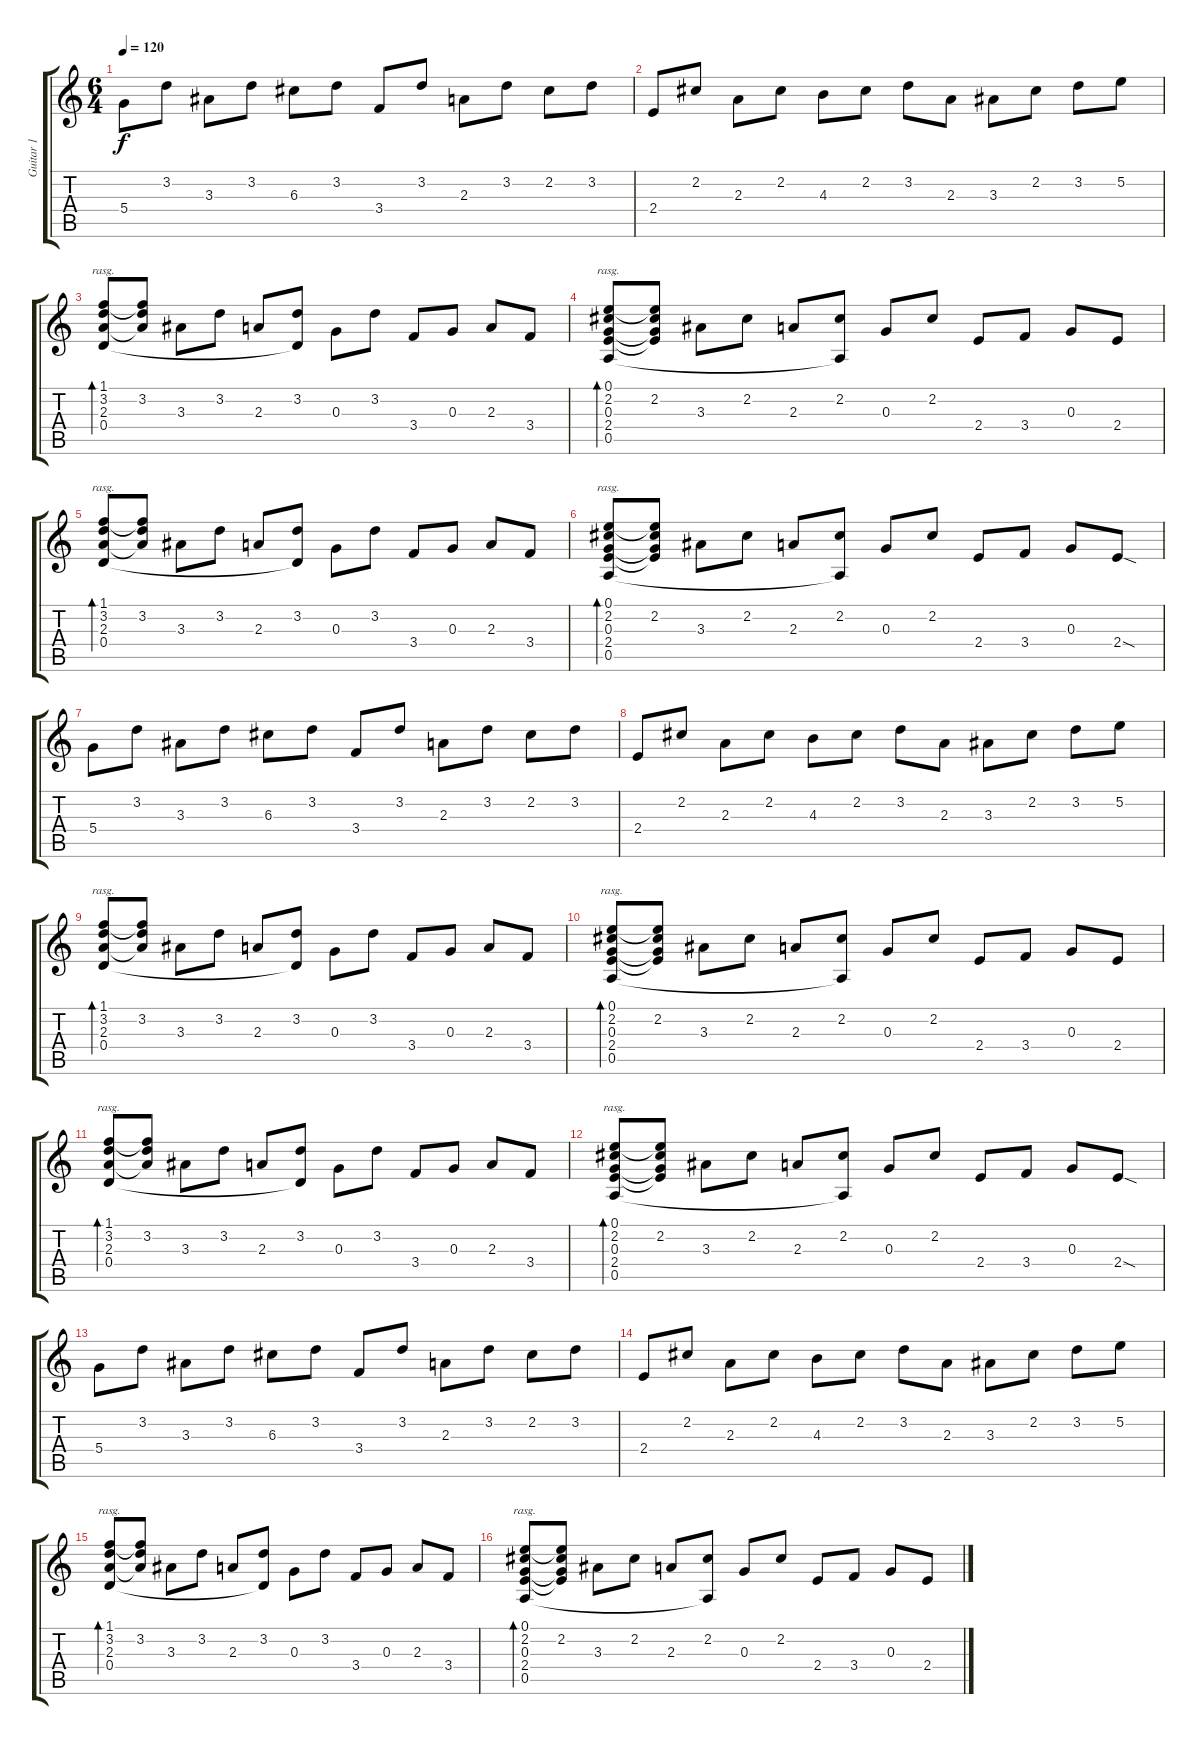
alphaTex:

\track ("Guitar 1" "Guitar 1") {instrument acousticguitarnylon}
\staff {score tabs}
\tuning (E4 B3 G3 D3 A2 E2) {hide}
\ts (6 4)
\tempo 120
\clef g2
\ks c
5.4.8{dy f} 3.2.8 3.3.8 3.2.8 6.3.8 3.2.8 3.4.8 3.2.8 2.3.8 3.2.8 2.2.8 3.2.8 |
2.4.8 2.2.8 2.3.8 2.2.8 4.3.8 2.2.8 3.2.8 2.3.8 3.3.8 2.2.8 3.2.8 5.2.8 |
(1.1 3.2 2.3 0.4).8{bd 480 rasg ii} (1.1{t} 3.2 2.3{t}).8 3.3.8 3.2.8 2.3.8 (3.2 0.4{t}).8 0.3.8 3.2.8 3.4.8 0.3.8 2.3.8 3.4.8 |
(0.1 2.2 0.3 2.4 0.5).8{bd 480 rasg ii} (0.1{t} 2.2 0.3{t} 2.4{t}).8 3.3.8 2.2.8 2.3.8 (2.2 0.5{t}).8 0.3.8 2.2.8 2.4.8 3.4.8 0.3.8 2.4.8 |
(1.1 3.2 2.3 0.4).8{bd 480 rasg ii} (1.1{t} 3.2 2.3{t}).8 3.3.8 3.2.8 2.3.8 (3.2 0.4{t}).8 0.3.8 3.2.8 3.4.8 0.3.8 2.3.8 3.4.8 |
(0.1 2.2 0.3 2.4 0.5).8{bd 480 rasg ii} (0.1{t} 2.2 0.3{t} 2.4{t}).8 3.3.8 2.2.8 2.3.8 (2.2 0.5{t}).8 0.3.8 2.2.8 2.4.8 3.4.8 0.3.8 2.4{sod}.8 |
5.4.8 3.2.8 3.3.8 3.2.8 6.3.8 3.2.8 3.4.8 3.2.8 2.3.8 3.2.8 2.2.8 3.2.8 |
2.4.8 2.2.8 2.3.8 2.2.8 4.3.8 2.2.8 3.2.8 2.3.8 3.3.8 2.2.8 3.2.8 5.2.8 |
(1.1 3.2 2.3 0.4).8{bd 480 rasg ii} (1.1{t} 3.2 2.3{t}).8 3.3.8 3.2.8 2.3.8 (3.2 0.4{t}).8 0.3.8 3.2.8 3.4.8 0.3.8 2.3.8 3.4.8 |
(0.1 2.2 0.3 2.4 0.5).8{bd 480 rasg ii} (0.1{t} 2.2 0.3{t} 2.4{t}).8 3.3.8 2.2.8 2.3.8 (2.2 0.5{t}).8 0.3.8 2.2.8 2.4.8 3.4.8 0.3.8 2.4.8 |
(1.1 3.2 2.3 0.4).8{bd 480 rasg ii} (1.1{t} 3.2 2.3{t}).8 3.3.8 3.2.8 2.3.8 (3.2 0.4{t}).8 0.3.8 3.2.8 3.4.8 0.3.8 2.3.8 3.4.8 |
(0.1 2.2 0.3 2.4 0.5).8{bd 480 rasg ii} (0.1{t} 2.2 0.3{t} 2.4{t}).8 3.3.8 2.2.8 2.3.8 (2.2 0.5{t}).8 0.3.8 2.2.8 2.4.8 3.4.8 0.3.8 2.4{sod}.8 |
5.4.8 3.2.8 3.3.8 3.2.8 6.3.8 3.2.8 3.4.8 3.2.8 2.3.8 3.2.8 2.2.8 3.2.8 |
2.4.8 2.2.8 2.3.8 2.2.8 4.3.8 2.2.8 3.2.8 2.3.8 3.3.8 2.2.8 3.2.8 5.2.8 |
(1.1 3.2 2.3 0.4).8{bd 480 rasg ii} (1.1{t} 3.2 2.3{t}).8 3.3.8 3.2.8 2.3.8 (3.2 0.4{t}).8 0.3.8 3.2.8 3.4.8 0.3.8 2.3.8 3.4.8 |
(0.1 2.2 0.3 2.4 0.5).8{bd 480 rasg ii} (0.1{t} 2.2 0.3{t} 2.4{t}).8 3.3.8 2.2.8 2.3.8 (2.2 0.5{t}).8 0.3.8 2.2.8 2.4.8 3.4.8 0.3.8 2.4.8
